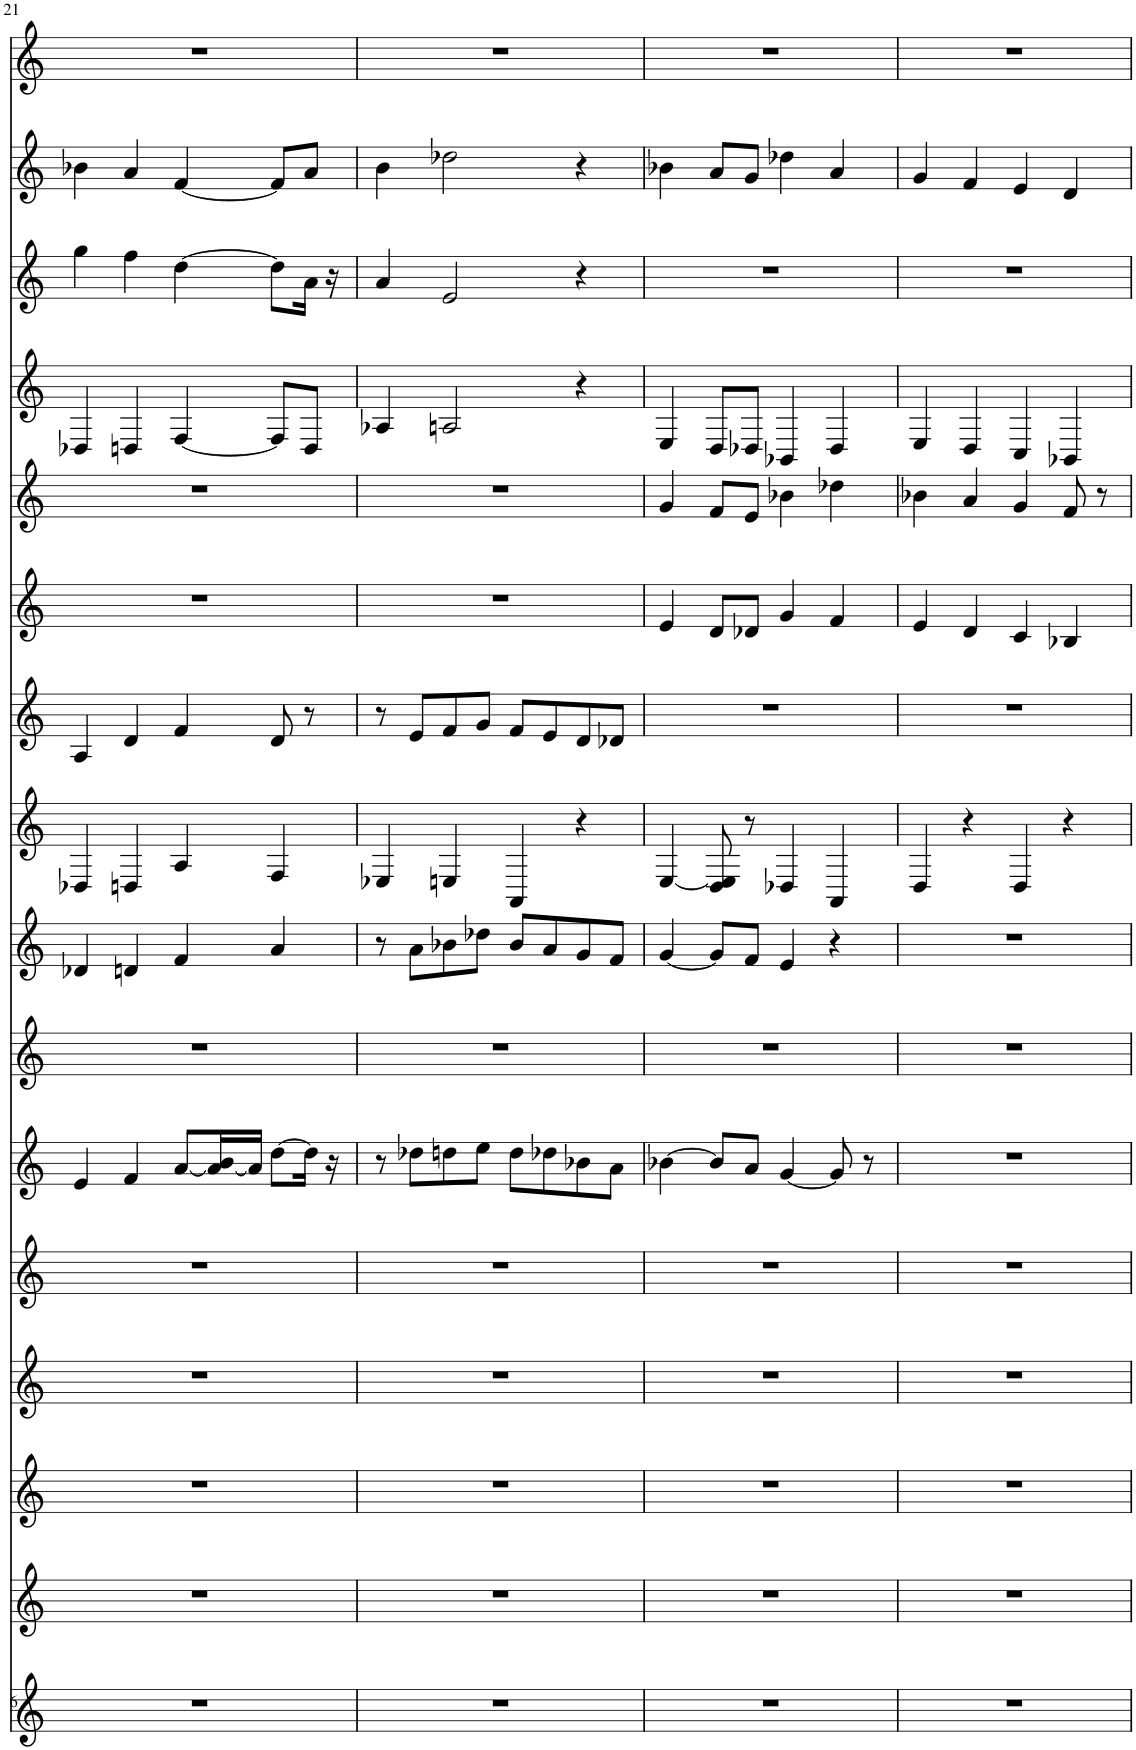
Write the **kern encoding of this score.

**kern	**kern	**kern	**kern	**kern	**kern	**kern	**kern	**kern	**kern	**kern	**kern	**kern	**kern	**kern	**kern
*part16	*part15	*part14	*part13	*part12	*part11	*part10	*part9	*part8	*part7	*part6	*part5	*part4	*part3	*part2	*part1
*staff16	*staff15	*staff14	*staff13	*staff12	*staff11	*staff10	*staff9	*staff8	*staff7	*staff6	*staff5	*staff4	*staff3	*staff2	*staff1
*I"posaune	*I"horn 2	*I"horn 1	*I"fluegel	*I"fagott	*I"clarin	*I"oboe	*I"floete	*I"baesser	*I"chelli	*I"bratschen	*I"geigen	*I"bass	*I"tenor	*I"alt	*I"sopran
*	*	*	*	*	*	*	*	*	*	*	*	*I'B	*I'T	*I'A	*I'S
!!LO:PB:g=z
*clefG2	*clefG2	*clefG2	*clefG2	*clefG2	*clefG2	*clefG2	*clefG2	*clefG2	*clefG2	*clefG2	*clefG2	*clefG2	*clefG2	*clefG2	*clefG2
*	*	*	*Trd7c12	*	*	*	*	*	*	*Trd12c21	*Trd8c14	*	*	*	*
*k[]	*k[]	*k[]	*k[]	*k[]	*k[]	*k[]	*k[]	*k[]	*k[]	*k[]	*k[]	*k[]	*k[]	*k[]	*k[]
*M4/4	*M4/4	*M4/4	*M4/4	*M4/4	*M4/4	*M4/4	*M4/4	*M4/4	*M4/4	*M4/4	*M4/4	*M4/4	*M4/4	*M4/4	*M4/4
=21	=21	=21	=21	=21	=21	=21	=21	=21	=21	=21	=21	=21	=21	=21	=21
1r	1r	1r	1r	1r	4e/	1r	4d-X/	4D-X/	4A/	1r	1r	4D-X/	4gg\	4b-X\	1r
.	.	.	.	.	4f/	.	4dn/	4Dn/	4d/	.	.	4Dn/	4ff\	4a/	.
.	.	.	.	.	[8a/L	.	4f/	4A/	4f/	.	.	[4F/	[4dd\	[4f/	.
.	.	.	.	.	16a/_ 16b/L	.	.	.	.	.	.	.	.	.	.
.	.	.	.	.	16a/JJ]	.	.	.	.	.	.	.	.	.	.
.	.	.	.	.	[8dd\L	.	4a/	4F/	8d/	.	.	8F/L]	8dd\L]	8f/L]	.
.	.	.	.	.	16dd\Jk]	.	.	.	8r	.	.	8D/J	16a\Jk	8a/J	.
.	.	.	.	.	16r	.	.	.	.	.	.	.	16r	.	.
=22	=22	=22	=22	=22	=22	=22	=22	=22	=22	=22	=22	=22	=22	=22	=22
1r	1r	1r	1r	1r	8r	1r	8r	4E-X/	8r	1r	1r	4A-X/	4a/	4b\	1r
.	.	.	.	.	8dd-X\L	.	8a\L	.	8e/L	.	.	.	.	.	.
.	.	.	.	.	8ddn\	.	8b-X\	4En/	8f/	.	.	2An/	2e/	2dd-X\	.
.	.	.	.	.	8ee\J	.	8dd-X\J	.	8g/J	.	.	.	.	.	.
.	.	.	.	.	8dd\L	.	8b-/L	4AA/	8f/L	.	.	.	.	.	.
.	.	.	.	.	8dd-X\	.	8a/	.	8e/	.	.	.	.	.	.
.	.	.	.	.	8b-X\	.	8g/	4r	8d/	.	.	4r	4r	4r	.
.	.	.	.	.	8a\J	.	8f/J	.	8d-X/J	.	.	.	.	.	.
=23	=23	=23	=23	=23	=23	=23	=23	=23	=23	=23	=23	=23	=23	=23	=23
1r	1r	1r	1r	1r	[4b-X\	1r	[4g/	[4E/	1r	4e/	4g/	4E/	1r	4b-X\	1r
.	.	.	.	.	8b-/L]	.	8g/L]	8D/ 8E/]	.	8d/L	8f/L	8D/L	.	8a/L	.
.	.	.	.	.	8a/J	.	8f/J	8r	.	8d-X/J	8e/J	8D-X/J	.	8g/J	.
.	.	.	.	.	[4g/	.	4e/	4D-X/	.	4g/	4b-X\	4BB-X/	.	4dd-X\	.
.	.	.	.	.	8g/]	.	4r	4AA/	.	4f/	4dd-X\	4D-/	.	4a/	.
.	.	.	.	.	8r	.	.	.	.	.	.	.	.	.	.
=24	=24	=24	=24	=24	=24	=24	=24	=24	=24	=24	=24	=24	=24	=24	=24
1r	1r	1r	1r	1r	1r	1r	1r	4D/	1r	4e/	4b-X\	4E/	1r	4g/	1r
.	.	.	.	.	.	.	.	4r	.	4d/	4a/	4D/	.	4f/	.
.	.	.	.	.	.	.	.	4D/	.	4c/	4g/	4C/	.	4e/	.
.	.	.	.	.	.	.	.	4r	.	4B-X/	8f/	4BB-X/	.	4d/	.
.	.	.	.	.	.	.	.	.	.	.	8r	.	.	.	.
=	=	=	=	=	=	=	=	=	=	=	=	=	=	=	=
*-	*-	*-	*-	*-	*-	*-	*-	*-	*-	*-	*-	*-	*-	*-	*-
